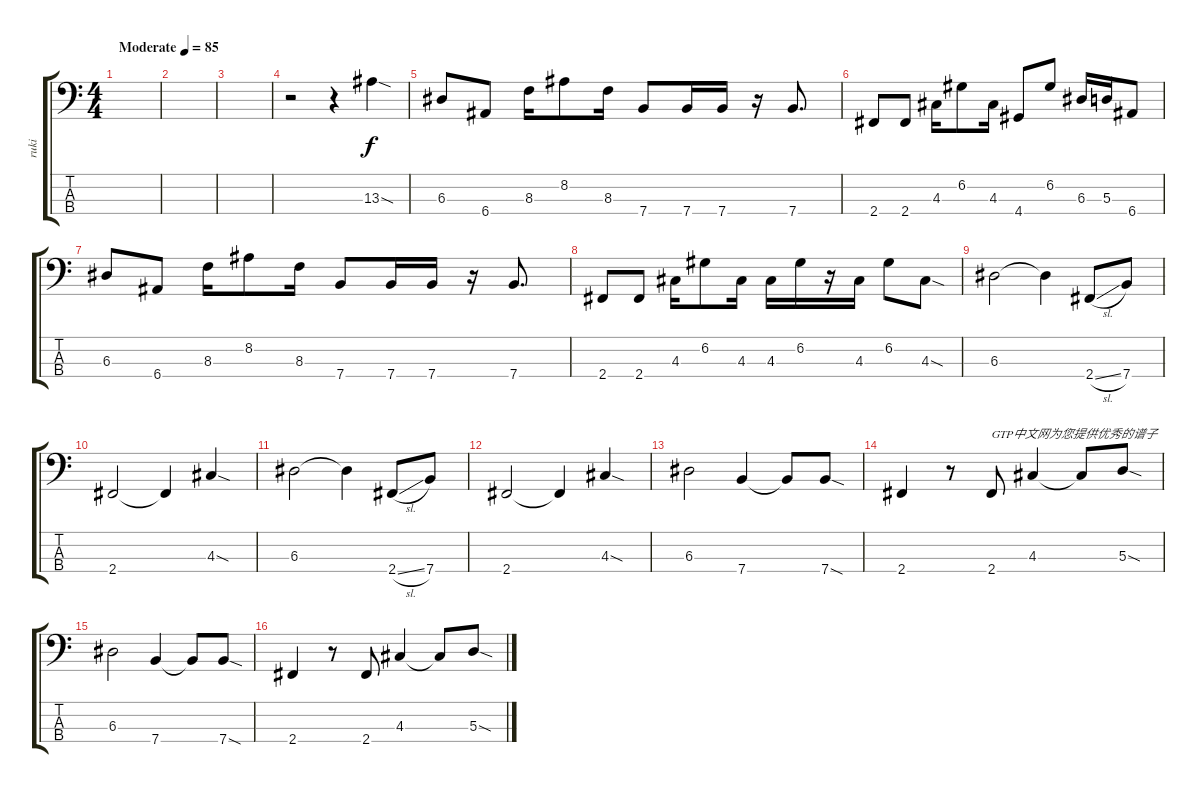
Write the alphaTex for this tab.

\track ("ruki" "ruki") {instrument electricbassfinger}
\staff {score tabs}
\tuning (G2 D2 A1 E1) {hide}
\ts (4 4)
\tempo (85 "Moderate")
\clef f4
\ks c
|
|
|
r.2 r.4 13.3{sod}.4 |
6.3.8 6.4.8 8.3.16 8.2.8 8.3.16 7.4.8 7.4.16 7.4.16 r.16 7.4.8{d} |
2.4.8 2.4.8 4.3.16 6.2.8 4.3.16 4.4.8 6.2.8 6.3.16 5.3.16 6.4.8 |
6.3.8 6.4.8 8.3.16 8.2.8 8.3.16 7.4.8 7.4.16 7.4.16 r.16 7.4.8{d} |
2.4.8 2.4.8 4.3.16 6.2.8 4.3.16 4.3.16 6.2.16 r.16 4.3.16 6.2.8 4.3{sod}.8 |
6.3.2 6.3{t}.4 2.4{sl}.8 7.4.8 |
2.4.2 2.4{t}.4 4.3{sod}.4 |
6.3.2 6.3{t}.4 2.4{sl}.8 7.4.8 |
2.4.2 2.4{t}.4 4.3{sod}.4 |
6.3.2 7.4.4 7.4{t}.8 7.4{sod}.8 |
2.4.4 r.8 2.4.8{txt "GTP中文网为您提供优秀的谱子"} 4.3.4 4.3{t}.8 5.3{sod}.8 |
6.3.2 7.4.4 7.4{t}.8 7.4{sod}.8 |
2.4.4 r.8 2.4.8 4.3.4 4.3{t}.8 5.3{sod}.8
